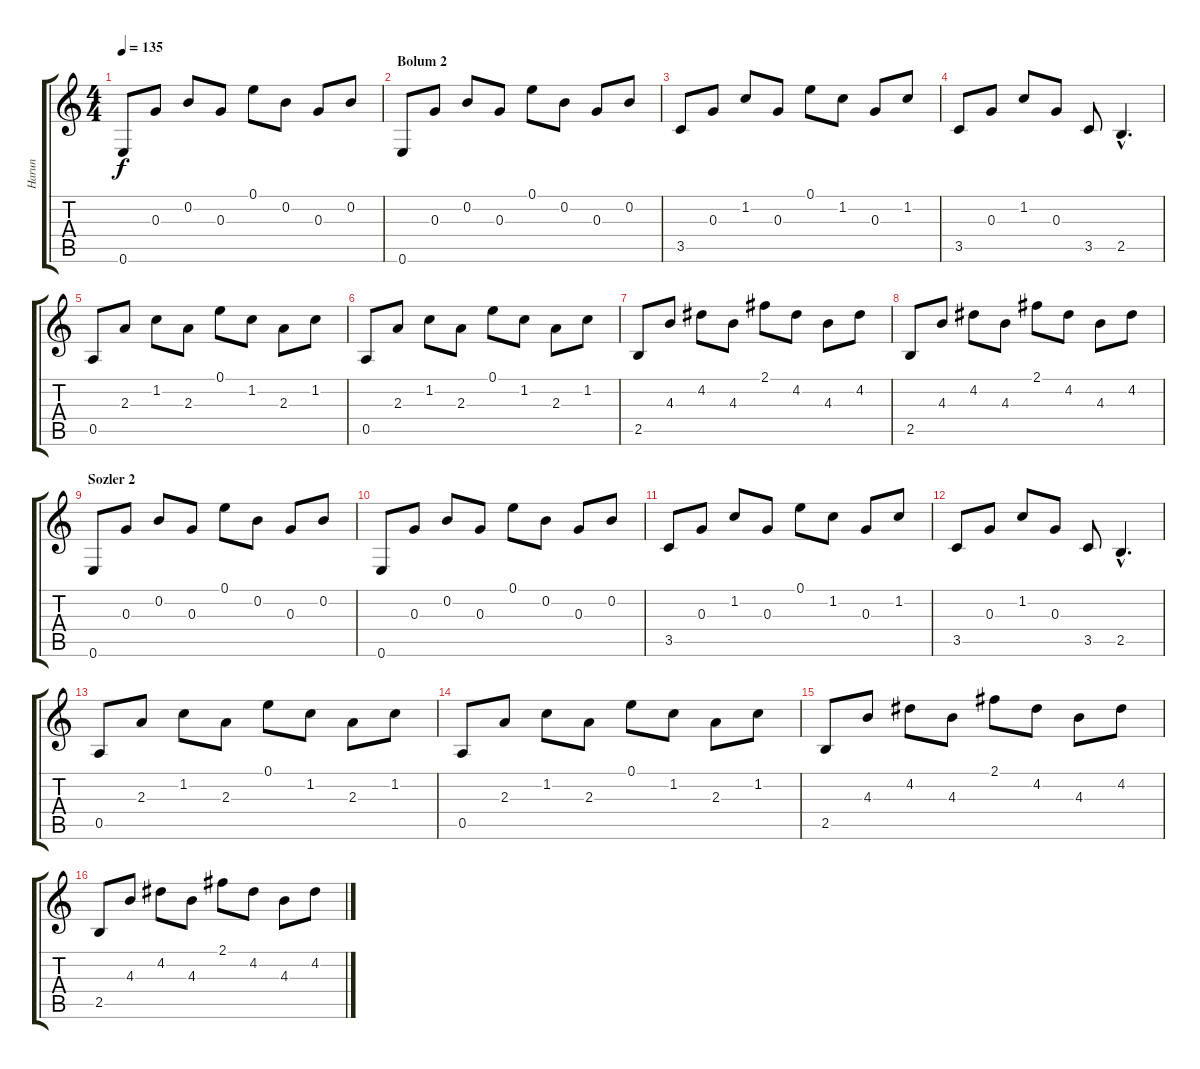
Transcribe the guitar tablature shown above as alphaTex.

\track ("Harun" "Harun") {instrument electricguitarclean}
\staff {score tabs}
\tuning (E4 B3 G3 D3 A2 E2) {hide}
\ts (4 4)
\tempo 135
\clef g2
\ks c
0.6.8{dy f volume 11 instrument acousticguitarsteel} 0.3.8 0.2.8 0.3.8 0.1.8 0.2.8 0.3.8 0.2.8 |
\section ("" "Bolum 2")
0.6.8 0.3.8 0.2.8 0.3.8 0.1.8 0.2.8 0.3.8 0.2.8 |
3.5.8 0.3.8 1.2.8 0.3.8 0.1.8 1.2.8 0.3.8 1.2.8 |
3.5.8 0.3.8 1.2.8 0.3.8 3.5.8 2.5{hac}.4{d} |
0.5.8 2.3.8 1.2.8 2.3.8 0.1.8 1.2.8 2.3.8 1.2.8 |
0.5.8 2.3.8 1.2.8 2.3.8 0.1.8 1.2.8 2.3.8 1.2.8 |
2.5.8 4.3.8 4.2.8 4.3.8 2.1.8 4.2.8 4.3.8 4.2.8 |
2.5.8 4.3.8 4.2.8 4.3.8 2.1.8 4.2.8 4.3.8 4.2.8 |
\section ("" "Sozler 2")
0.6.8 0.3.8 0.2.8 0.3.8 0.1.8 0.2.8 0.3.8 0.2.8 |
0.6.8 0.3.8 0.2.8 0.3.8 0.1.8 0.2.8 0.3.8 0.2.8 |
3.5.8 0.3.8 1.2.8 0.3.8 0.1.8 1.2.8 0.3.8 1.2.8 |
3.5.8 0.3.8 1.2.8 0.3.8 3.5.8 2.5{hac}.4{d} |
0.5.8 2.3.8 1.2.8 2.3.8 0.1.8 1.2.8 2.3.8 1.2.8 |
0.5.8 2.3.8 1.2.8 2.3.8 0.1.8 1.2.8 2.3.8 1.2.8 |
2.5.8 4.3.8 4.2.8 4.3.8 2.1.8 4.2.8 4.3.8 4.2.8 |
2.5.8 4.3.8 4.2.8 4.3.8 2.1.8 4.2.8 4.3.8 4.2.8
